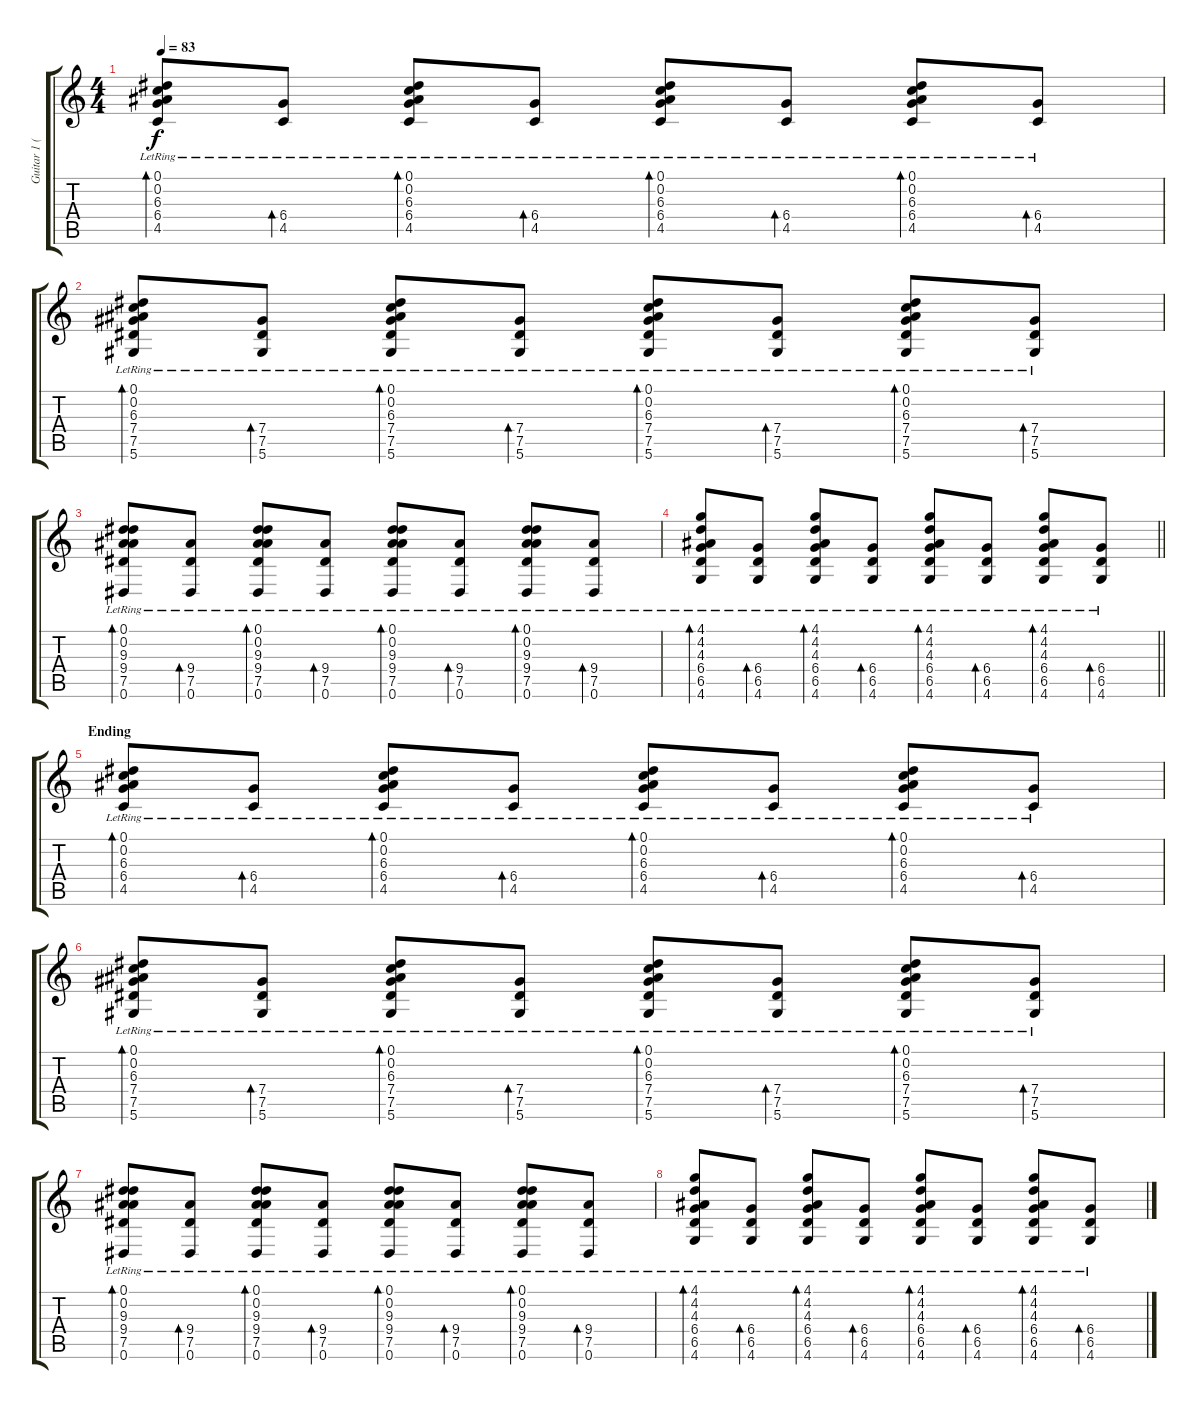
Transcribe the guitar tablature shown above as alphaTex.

\track ("Guitar 1 (stereo)" "Guitar 1 (") {instrument acousticguitarsteel}
\staff {score tabs}
\tuning (Eb4 Bb3 Gb3 Db3 Ab2 Eb2) {hide}
\ts (4 4)
\tempo 83
\clef g2
\ks c
(0.1{lr} 0.2{lr} 6.3{lr} 6.4{lr} 4.5{lr}).8{bd 30 dy f} (6.4{lr} 4.5{lr}).8{bd 30} (0.1{lr} 0.2{lr} 6.3{lr} 6.4{lr} 4.5{lr}).8{bd 30} (6.4{lr} 4.5{lr}).8{bd 30} (0.1{lr} 0.2{lr} 6.3{lr} 6.4{lr} 4.5{lr}).8{bd 30} (6.4{lr} 4.5{lr}).8{bd 30} (0.1{lr} 0.2{lr} 6.3{lr} 6.4{lr} 4.5{lr}).8{bd 30} (6.4{lr} 4.5{lr}).8{bd 30} |
(0.1{lr} 0.2{lr} 6.3{lr} 7.4{lr} 7.5{lr} 5.6).8{bd 30} (7.4{lr} 7.5{lr} 5.6).8{bd 30} (0.1{lr} 0.2{lr} 6.3{lr} 7.4{lr} 7.5{lr} 5.6).8{bd 30} (7.4{lr} 7.5{lr} 5.6).8{bd 30} (0.1{lr} 0.2{lr} 6.3{lr} 7.4{lr} 7.5{lr} 5.6).8{bd 30} (7.4{lr} 7.5{lr} 5.6).8{bd 30} (0.1{lr} 0.2{lr} 6.3{lr} 7.4{lr} 7.5{lr} 5.6).8{bd 30} (7.4{lr} 7.5{lr} 5.6).8{bd 30} |
(0.1{lr} 0.2{lr} 9.3{lr} 9.4{lr} 7.5{lr} 0.6).8{bd 30} (9.4{lr} 7.5{lr} 0.6).8{bd 30} (0.1{lr} 0.2{lr} 9.3{lr} 9.4{lr} 7.5{lr} 0.6).8{bd 30} (9.4{lr} 7.5{lr} 0.6).8{bd 30} (0.1{lr} 0.2{lr} 9.3{lr} 9.4{lr} 7.5{lr} 0.6).8{bd 30} (9.4{lr} 7.5{lr} 0.6).8{bd 30} (0.1{lr} 0.2{lr} 9.3{lr} 9.4{lr} 7.5{lr} 0.6).8{bd 30} (9.4{lr} 7.5{lr} 0.6).8{bd 30} |
\barLineRight lightlight
(4.1{lr} 4.2{lr} 4.3{lr} 6.4{lr} 6.5{lr} 4.6).8{bd 30} (6.4{lr} 6.5{lr} 4.6).8{bd 30} (4.1{lr} 4.2{lr} 4.3{lr} 6.4{lr} 6.5{lr} 4.6).8{bd 30} (6.4{lr} 6.5{lr} 4.6).8{bd 30} (4.1{lr} 4.2{lr} 4.3{lr} 6.4{lr} 6.5{lr} 4.6).8{bd 30} (6.4{lr} 6.5{lr} 4.6).8{bd 30} (4.1{lr} 4.2{lr} 4.3{lr} 6.4{lr} 6.5{lr} 4.6).8{bd 30} (6.4{lr} 6.5{lr} 4.6).8{bd 30} |
\section ("" "Ending")
(0.1{lr} 0.2{lr} 6.3{lr} 6.4{lr} 4.5{lr}).8{bd 30} (6.4{lr} 4.5{lr}).8{bd 30} (0.1{lr} 0.2{lr} 6.3{lr} 6.4{lr} 4.5{lr}).8{bd 30} (6.4{lr} 4.5{lr}).8{bd 30} (0.1{lr} 0.2{lr} 6.3{lr} 6.4{lr} 4.5{lr}).8{bd 30} (6.4{lr} 4.5{lr}).8{bd 30} (0.1{lr} 0.2{lr} 6.3{lr} 6.4{lr} 4.5{lr}).8{bd 30} (6.4{lr} 4.5{lr}).8{bd 30} |
(0.1{lr} 0.2{lr} 6.3{lr} 7.4{lr} 7.5{lr} 5.6).8{bd 30} (7.4{lr} 7.5{lr} 5.6).8{bd 30} (0.1{lr} 0.2{lr} 6.3{lr} 7.4{lr} 7.5{lr} 5.6).8{bd 30} (7.4{lr} 7.5{lr} 5.6).8{bd 30} (0.1{lr} 0.2{lr} 6.3{lr} 7.4{lr} 7.5{lr} 5.6).8{bd 30} (7.4{lr} 7.5{lr} 5.6).8{bd 30} (0.1{lr} 0.2{lr} 6.3{lr} 7.4{lr} 7.5{lr} 5.6).8{bd 30} (7.4{lr} 7.5{lr} 5.6).8{bd 30} |
(0.1{lr} 0.2{lr} 9.3{lr} 9.4{lr} 7.5{lr} 0.6).8{bd 30} (9.4{lr} 7.5{lr} 0.6).8{bd 30} (0.1{lr} 0.2{lr} 9.3{lr} 9.4{lr} 7.5{lr} 0.6).8{bd 30} (9.4{lr} 7.5{lr} 0.6).8{bd 30} (0.1{lr} 0.2{lr} 9.3{lr} 9.4{lr} 7.5{lr} 0.6).8{bd 30} (9.4{lr} 7.5{lr} 0.6).8{bd 30} (0.1{lr} 0.2{lr} 9.3{lr} 9.4{lr} 7.5{lr} 0.6).8{bd 30} (9.4{lr} 7.5{lr} 0.6).8{bd 30} |
(4.1{lr} 4.2{lr} 4.3{lr} 6.4{lr} 6.5{lr} 4.6).8{bd 30} (6.4{lr} 6.5{lr} 4.6).8{bd 30} (4.1{lr} 4.2{lr} 4.3{lr} 6.4{lr} 6.5{lr} 4.6).8{bd 30} (6.4{lr} 6.5{lr} 4.6).8{bd 30} (4.1{lr} 4.2{lr} 4.3{lr} 6.4{lr} 6.5{lr} 4.6).8{bd 30} (6.4{lr} 6.5{lr} 4.6).8{bd 30} (4.1{lr} 4.2{lr} 4.3{lr} 6.4{lr} 6.5{lr} 4.6).8{bd 30} (6.4{lr} 6.5{lr} 4.6).8{bd 30}
